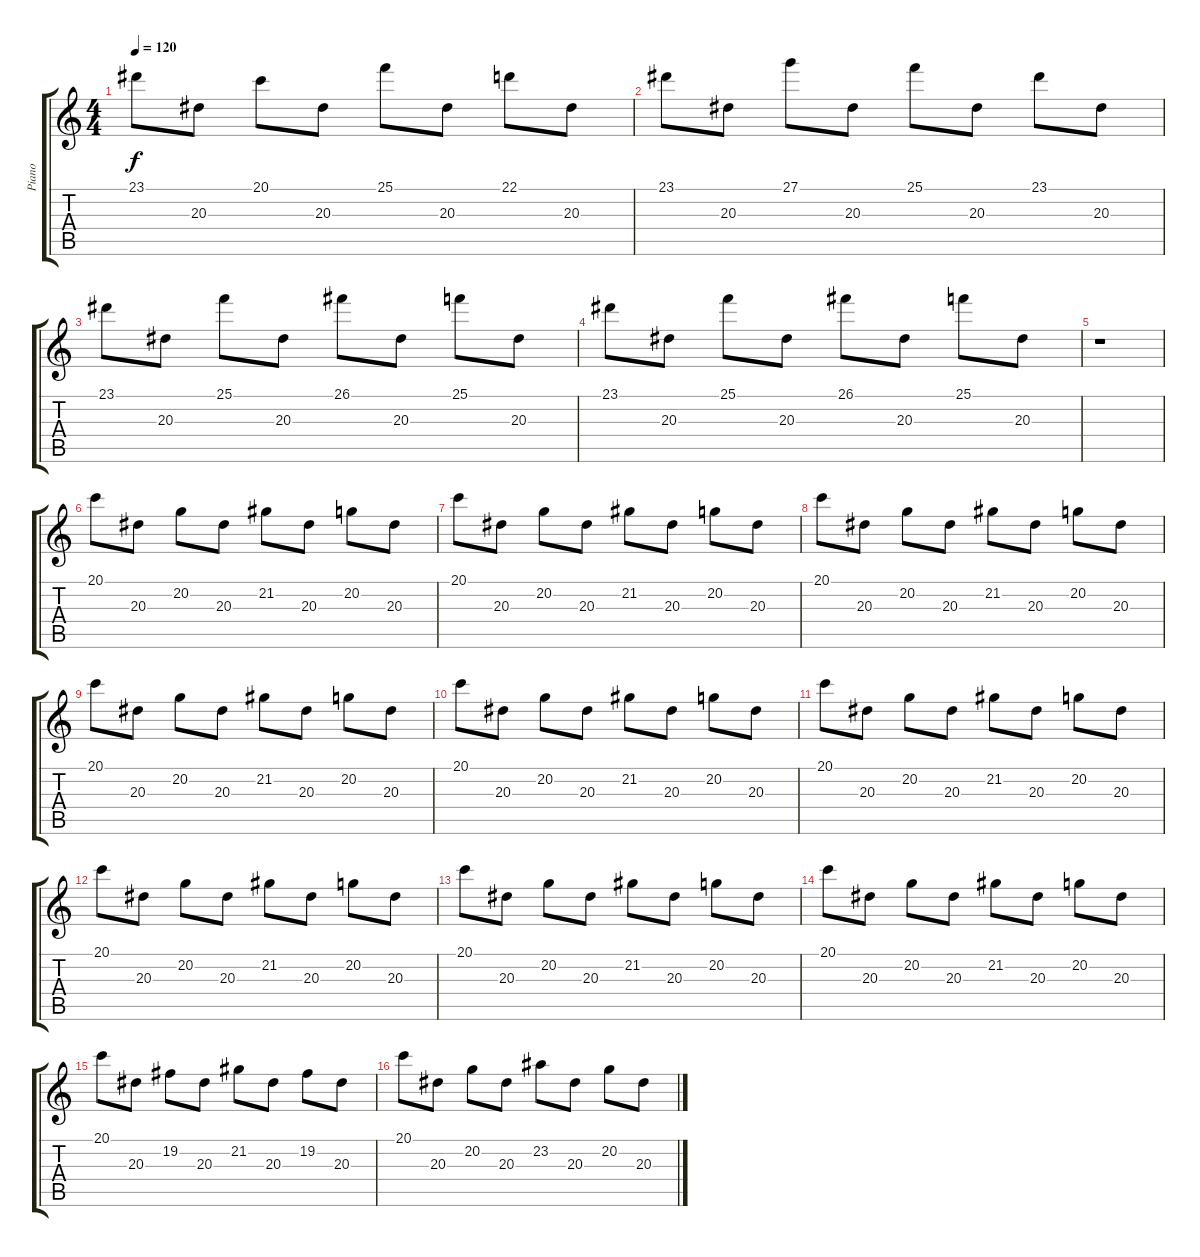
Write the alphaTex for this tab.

\track ("Piano" "Piano") {instrument acousticgrandpiano}
\staff {score tabs}
\tuning (E4 B3 G3 D3 A2 E2) {hide}
\ts (4 4)
\tempo 120
\clef g2
\ks c
23.1.8{dy f} 20.3.8 20.1.8 20.3.8 25.1.8 20.3.8 22.1.8 20.3.8 |
23.1.8 20.3.8 27.1.8 20.3.8 25.1.8 20.3.8 23.1.8 20.3.8 |
23.1.8 20.3.8 25.1.8 20.3.8 26.1.8 20.3.8 25.1.8 20.3.8 |
23.1.8 20.3.8 25.1.8 20.3.8 26.1.8 20.3.8 25.1.8 20.3.8 |
r.1 |
20.1.8 20.3.8 20.2.8 20.3.8 21.2.8 20.3.8 20.2.8 20.3.8 |
20.1.8 20.3.8 20.2.8 20.3.8 21.2.8 20.3.8 20.2.8 20.3.8 |
20.1.8 20.3.8 20.2.8 20.3.8 21.2.8 20.3.8 20.2.8 20.3.8 |
20.1.8 20.3.8 20.2.8 20.3.8 21.2.8 20.3.8 20.2.8 20.3.8 |
20.1.8 20.3.8 20.2.8 20.3.8 21.2.8 20.3.8 20.2.8 20.3.8 |
20.1.8 20.3.8 20.2.8 20.3.8 21.2.8 20.3.8 20.2.8 20.3.8 |
20.1.8 20.3.8 20.2.8 20.3.8 21.2.8 20.3.8 20.2.8 20.3.8 |
20.1.8 20.3.8 20.2.8 20.3.8 21.2.8 20.3.8 20.2.8 20.3.8 |
20.1.8 20.3.8 20.2.8 20.3.8 21.2.8 20.3.8 20.2.8 20.3.8 |
20.1.8 20.3.8 19.2.8 20.3.8 21.2.8 20.3.8 19.2.8 20.3.8 |
20.1.8 20.3.8 20.2.8 20.3.8 23.2.8 20.3.8 20.2.8 20.3.8
